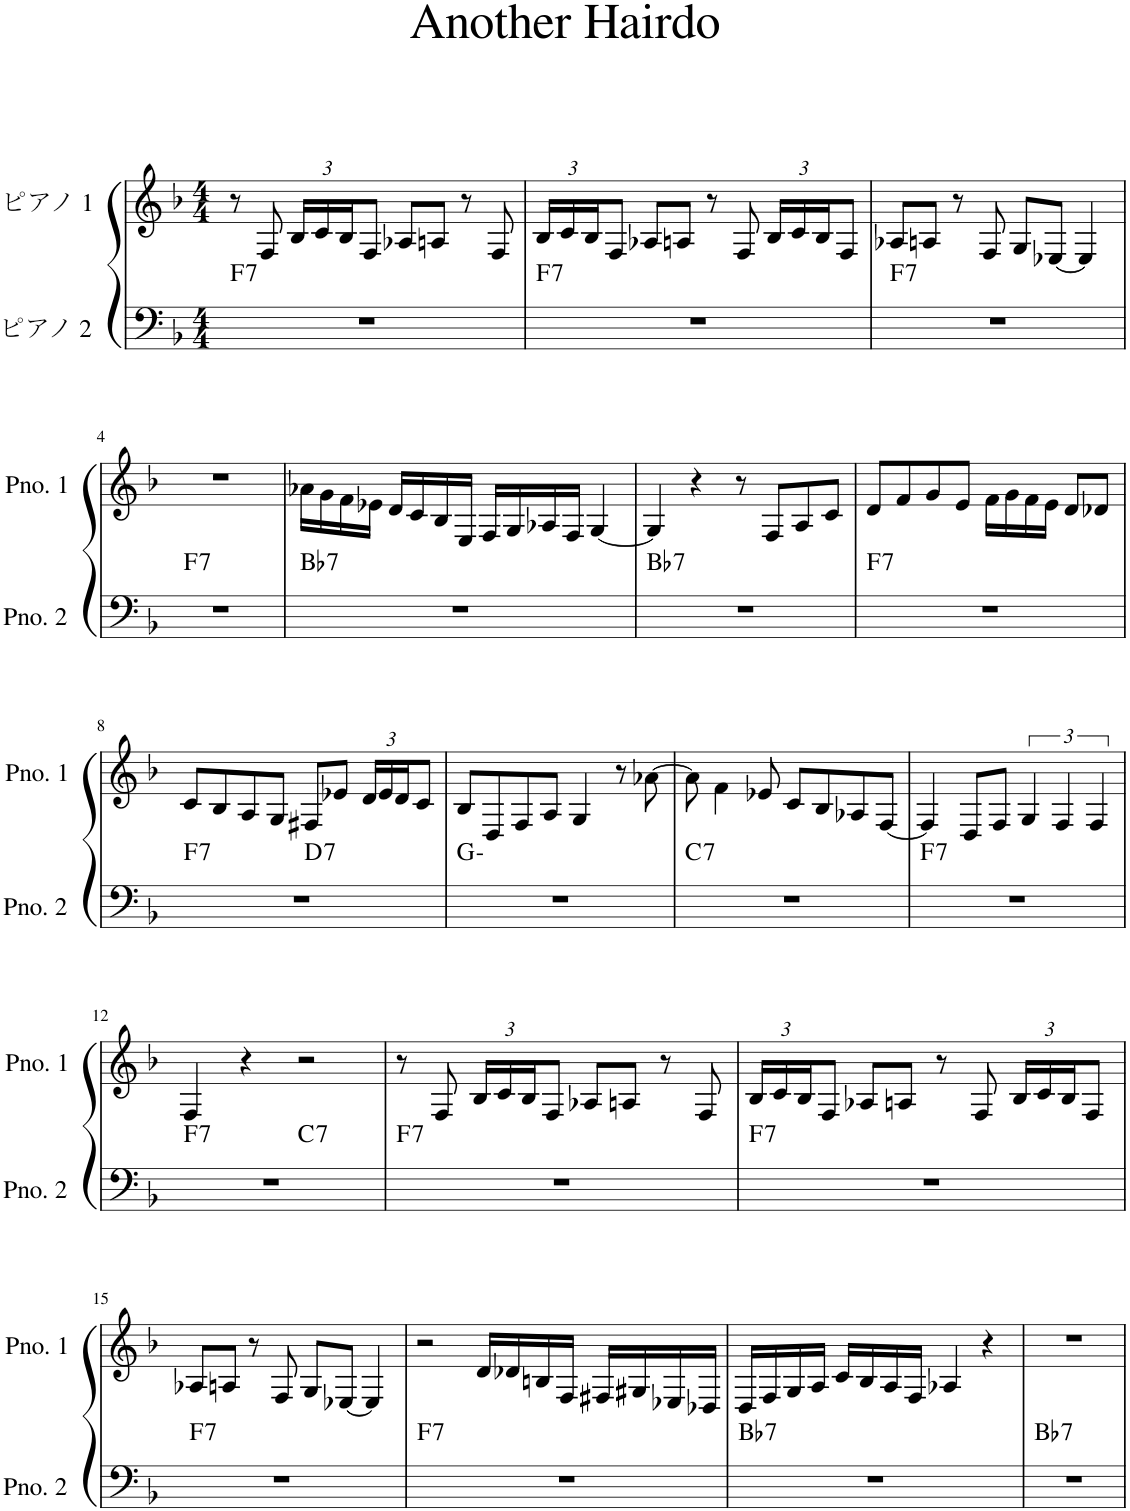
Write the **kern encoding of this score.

**kern	**harte	**kern
*part2	*part2	*part1
*staff2	*	*staff1
*I"ピアノ 2	*	*I"ピアノ 1
*clefF4	*	*clefG2
*k[b-]	*	*k[b-]
*M4/4	*	*M4/4
=1	=1	=1
!	!LO:H:kt=7	!
1r	F:7	8r
.	.	8F/
*	*	*Xbrackettup
.	.	24B-/LL
.	.	24c/
.	.	24B-/J
.	.	8F/J
.	.	8A-X/L
.	.	8An/J
.	.	8r
.	.	8F/
=2	=2	=2
!	!LO:H:kt=7	!
1r	F:7	24B-/LL
.	.	24c/
.	.	24B-/J
.	.	8F/J
.	.	8A-X/L
.	.	8An/J
.	.	8r
.	.	8F/
.	.	24B-/LL
.	.	24c/
.	.	24B-/J
.	.	8F/J
=3	=3	=3
!	!LO:H:kt=7	!
1r	F:7	8A-X/L
.	.	8An/J
.	.	8r
.	.	8F/
.	.	8G/L
.	.	[8E-X/J
.	.	4E-/]
!!LO:LB:g=z
=4	=4	=4
!	!LO:H:kt=7	!
1r	F:7	1r
=5	=5	=5
!	!LO:H:kt=7	!
1r	Bb:7	16a-X\LL
.	.	16g\
.	.	16f\
.	.	16e-X\JJ
.	.	16d/LL
.	.	16c/
.	.	16B-/
.	.	16E/JJ
.	.	16F/LL
.	.	16G/
.	.	16A-X/
.	.	16F/JJ
.	.	[4G/
=6	=6	=6
!	!LO:H:kt=7	!
1r	Bb:7	4G/]
.	.	4r
.	.	8r
.	.	8F/L
.	.	8A/
.	.	8c/J
=7	=7	=7
!	!LO:H:kt=7	!
1r	F:7	8d/L
.	.	8f/
.	.	8g/
.	.	8e/J
.	.	16f\LL
.	.	16g\
.	.	16f\
.	.	16e\JJ
.	.	8d/L
.	.	8d-X/J
!!LO:LB:g=z
=8	=8	=8
!	!LO:H:kt=7	!
*^	*	*
1r	2ryy	F:7	8c/L
.	.	.	8B-/
.	.	.	8A/
.	.	.	8G/J
!	!	!LO:H:kt=7	!
.	2ryy	D:7	8F#X/L
.	.	.	8e-X/J
.	.	.	24d/LL
.	.	.	24e-/
.	.	.	24d/J
.	.	.	8c/J
*v	*v	*	*
=9	=9	=9
1r	G:min	8B-/L
.	.	8D/
.	.	8F/
.	.	8A/J
.	.	4G/
.	.	8r
.	.	[8a-X\
=10	=10	=10
!	!LO:H:kt=7	!
1r	C:7	8a-\]
.	.	4f\
.	.	8e-X/
.	.	8c/L
.	.	8B-/
.	.	8A-X/
.	.	[8F/J
=11	=11	=11
!	!LO:H:kt=7	!
1r	F:7	4F/]
.	.	8D/L
.	.	8F/J
*	*	*brackettup
.	.	6G/
.	.	6F/
.	.	6F/
!!LO:LB:g=z
=12	=12	=12
!	!LO:H:kt=7	!
*^	*	*
1r	2ryy	F:7	4F/
.	.	.	4r
!	!	!LO:H:kt=7	!
.	2ryy	C:7	2r
=13	=13	=13	=13
!	!	!LO:H:kt=7	!
*v	*v	*	*
1r	F:7	8r
.	.	8F/
*	*	*Xbrackettup
.	.	24B-/LL
.	.	24c/
.	.	24B-/J
.	.	8F/J
.	.	8A-X/L
.	.	8An/J
.	.	8r
.	.	8F/
=14	=14	=14
!	!LO:H:kt=7	!
1r	F:7	24B-/LL
.	.	24c/
.	.	24B-/J
.	.	8F/J
.	.	8A-X/L
.	.	8An/J
.	.	8r
.	.	8F/
.	.	24B-/LL
.	.	24c/
.	.	24B-/J
.	.	8F/J
!!LO:LB:g=z
=15	=15	=15
!	!LO:H:kt=7	!
1r	F:7	8A-X/L
.	.	8An/J
.	.	8r
.	.	8F/
.	.	8G/L
.	.	[8E-X/J
.	.	4E-/]
=16	=16	=16
!	!LO:H:kt=7	!
1r	F:7	2r
.	.	16d/LL
.	.	16d-X/
.	.	16Bn/
.	.	16F/JJ
.	.	16F#X/LL
.	.	16G#X/
.	.	16E-X/
.	.	16D-X/JJ
=17	=17	=17
!	!LO:H:kt=7	!
1r	Bb:7	16D/LL
.	.	16F/
.	.	16G/
.	.	16A/JJ
.	.	16c/LL
.	.	16B-/
.	.	16A/
.	.	16F/JJ
.	.	4A-X/
.	.	4r
=18	=18	=18
!	!LO:H:kt=7	!
1r	Bb:7	1r
=	=	=
*-	*-	*-
